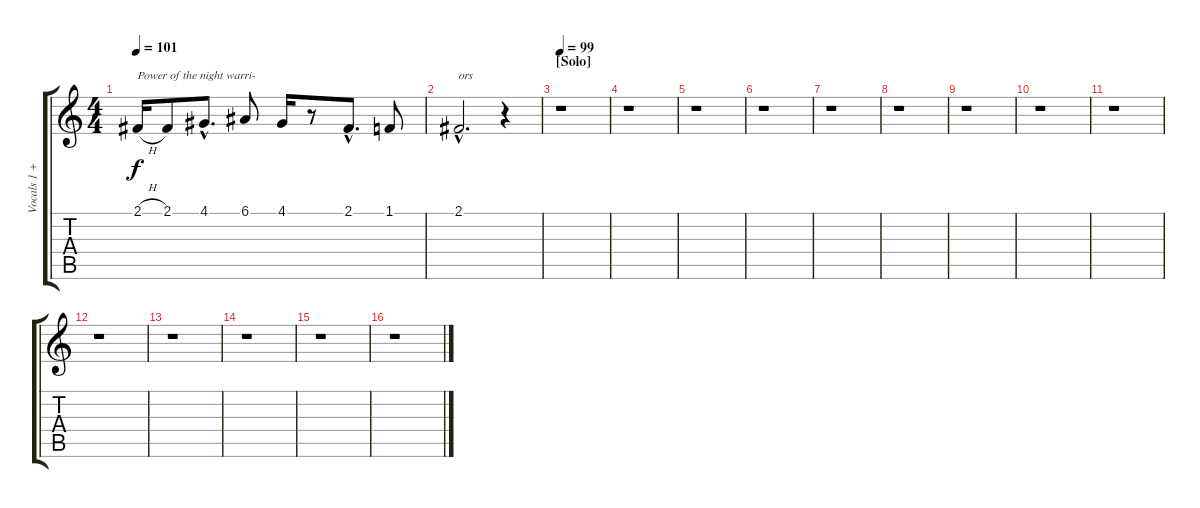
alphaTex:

\track ("Vocals 1 + Lyrics" "Vocals 1 +") {instrument frenchhorn}
\staff {score tabs}
\tuning (E4 B3 G3 D3 A2 E2) {hide}
\ts (4 4)
\tempo 101
\clef g2
\ks c
2.1{h}.16{txt "Power of the night warri-" dy f} 2.1.8 4.1{hac}.8{d} 6.1.8 4.1.16 r.8 2.1{hac}.8{d} 1.1.8 |
2.1{hac}.2{d txt "ors"} r.4 |
\section ("" "[Solo]")
\tempo 99
r.1 |
r.1 |
r.1 |
r.1 |
r.1 |
r.1 |
r.1 |
r.1 |
\section ("" "")
r.1 |
r.1 |
r.1 |
r.1 |
\section ("" "")
r.1 |
r.1
